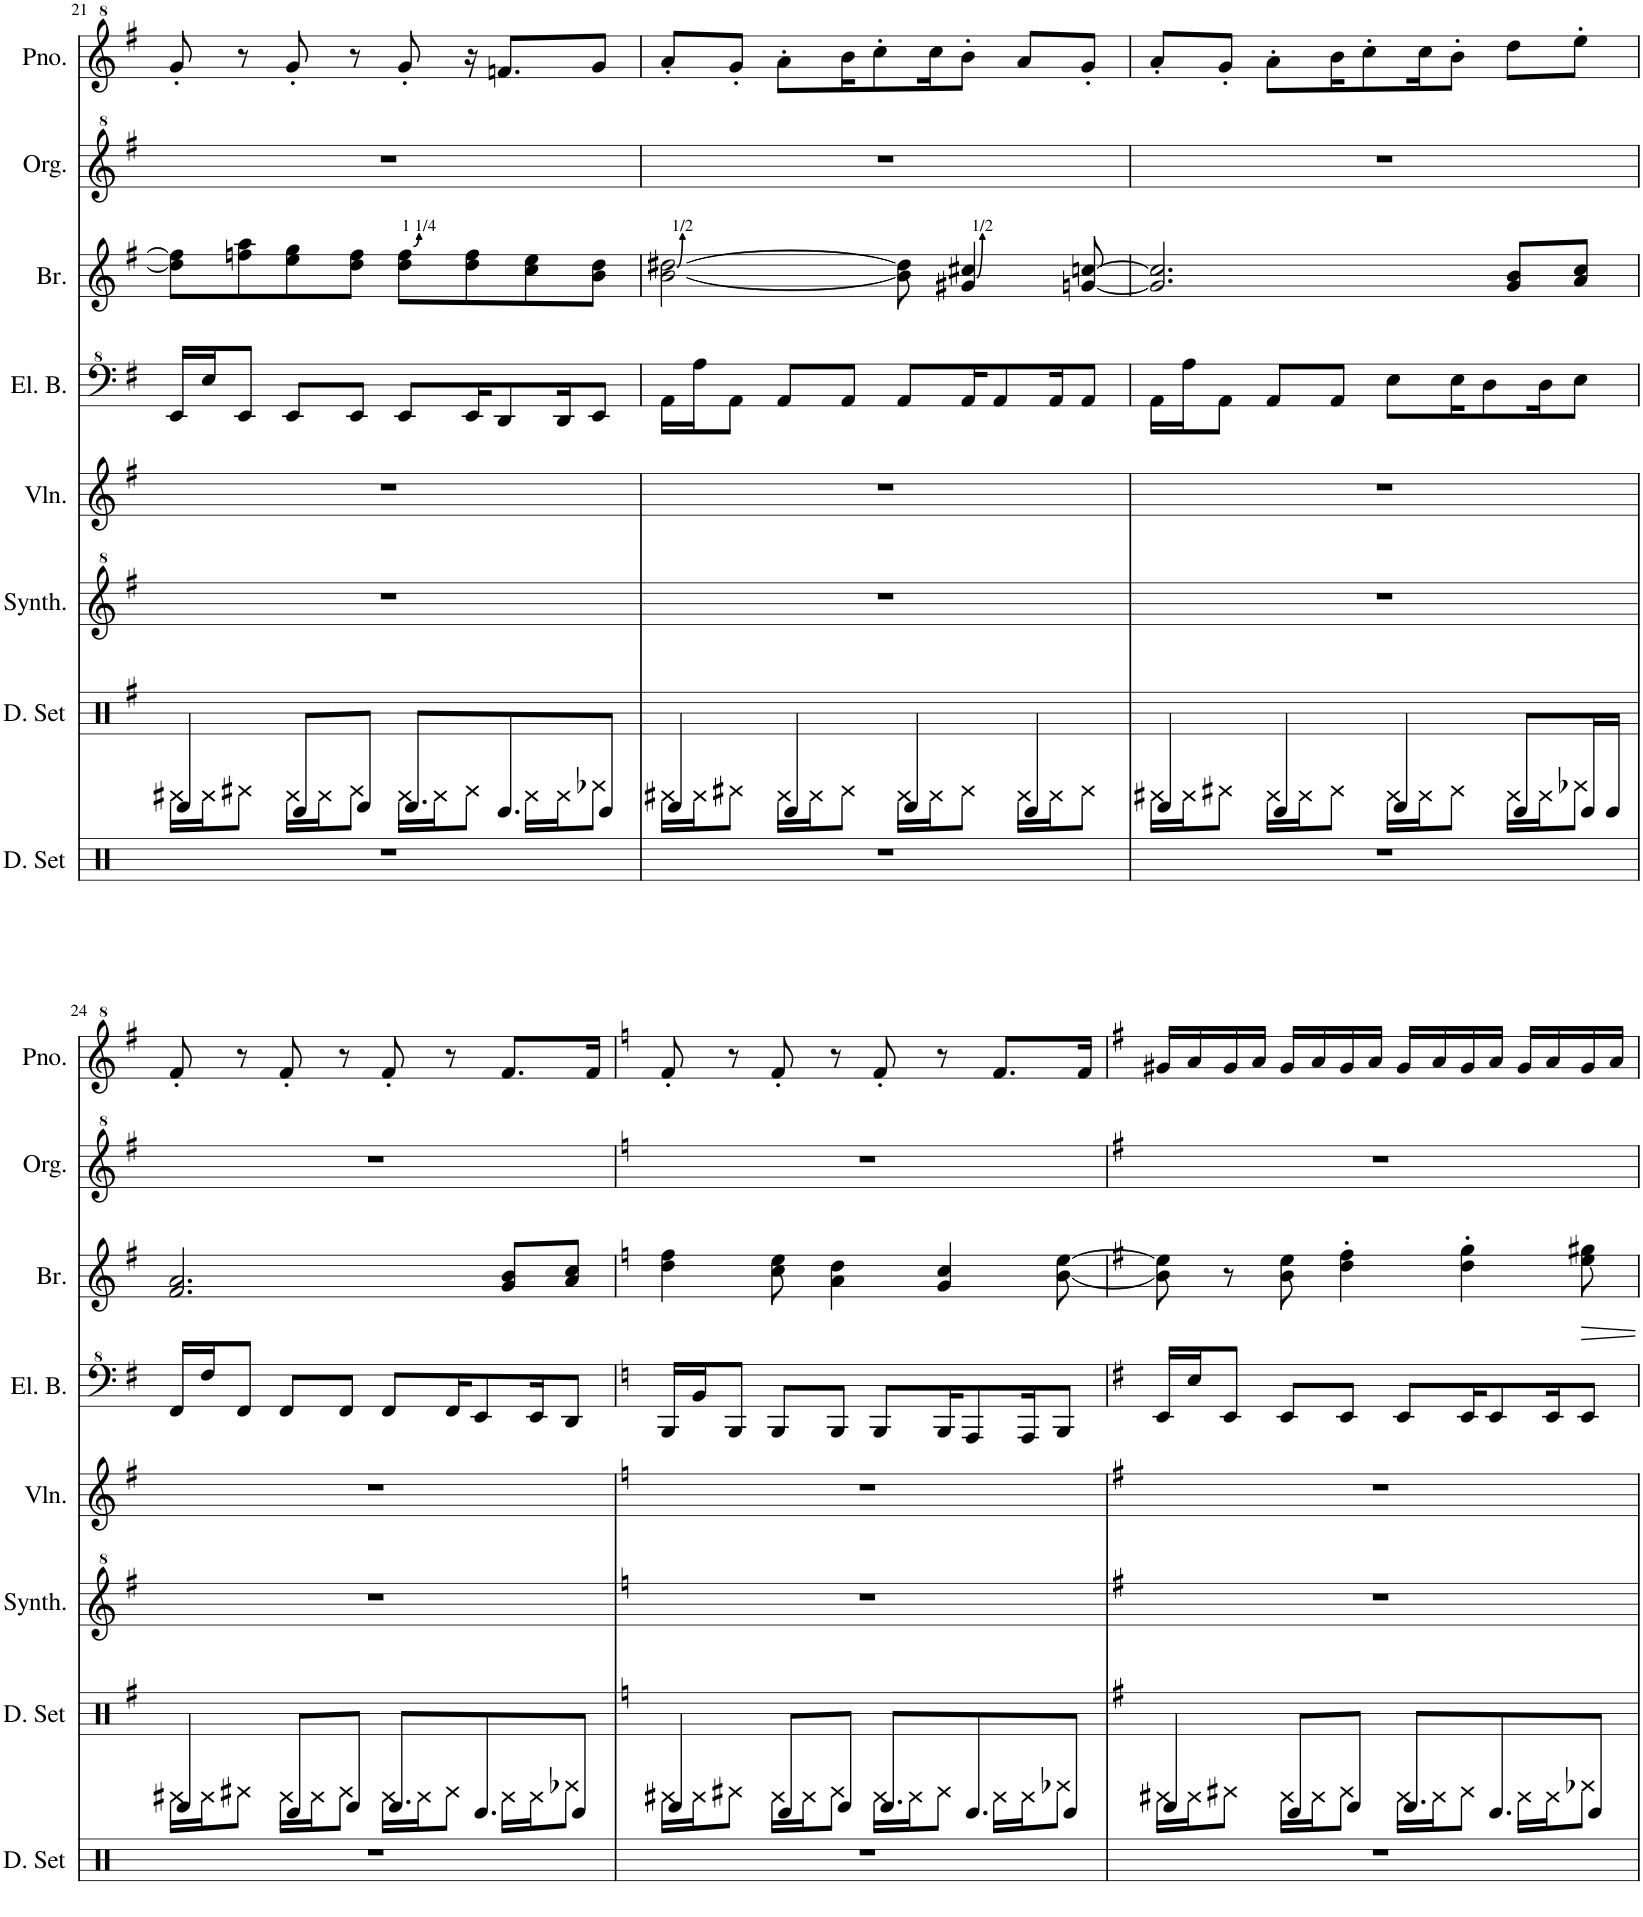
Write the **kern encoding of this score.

**kern	**kern	**kern	**kern	**kern	**kern	**kern	**kern
*part8	*part7	*part6	*part5	*part4	*part3	*part2	*part1
*staff8	*staff7	*staff6	*staff5	*staff4	*staff3	*staff2	*staff1
*I"ドラムセット	*I"ドラムセット	*I"矩形波	*I"ヴァイオリン	*I"エレキベース	*I"金管楽器	*I"オルガン	*I"Piano
*	*	*	*	*	*	*	*I'Pno.
!!LO:PB:g=z
*clefX	*clefX	*clefG^2	*clefG2	*clefF^4	*clefG2	*clefG^2	*clefG^2
*	*	*	*	*Trd7c12	*	*	*
*k[]	*k[f#]	*k[f#]	*k[f#]	*k[f#]	*k[f#]	*k[f#]	*k[f#]
*M4/4	*M4/4	*M4/4	*M4/4	*M4/4	*M4/4	*M4/4	*M4/4
=21	=21	=21	=21	=21	=21	=21	=21
*	*^	*	*	*	*	*	*
1r	4EE/	16GG#X\LL	1r	1r	16E/LL	8dd\] 8ff\]L	1r	8gg'/
.	.	16GG\J	.	.	16e/J	.	.	.
.	.	8AA#X\J	.	.	8E/J	8ffn\ 8aa\	.	8r
.	8DD/L	16GG\LL	.	.	8E/L	8ee\ 8gg\	.	8gg'/
.	.	16GG\J	.	.	.	.	.	.
.	8EE/J	8AA\J	.	.	8E/J	8dd\ 8ff\J	.	8r
.	8.EE/L	16GG\LL	.	.	8E/L	8dd\ 8ff\L	.	8gg'/
.	.	16GG\J	.	.	.	.	.	.
.	.	8AA\J	.	.	16E/K	8dd\ 8ff\	.	16r
.	8.DD/	.	.	.	8D/	.	.	8.ffn/L
.	.	16GG\LL	.	.	.	8cc\ 8ee\	.	.
.	.	16GG\J	.	.	16D/K	.	.	.
.	8DD/J	8BB-X\J	.	.	8E/J	8b\ 8dd\J	.	8gg/J
=22	=22	=22	=22	=22	=22	=22	=22	=22
1r	4EE/	16GG#X\LL	1r	1r	16A\LL	[2b\ [2dd#X\	1r	8aa'/L
.	.	16GG\J	.	.	16a\J	.	.	.
.	.	8AA#X\J	.	.	8A\J	.	.	8gg'/J
.	4DD/	16GG\LL	.	.	8A/L	.	.	8aa'\L
.	.	16GG\J	.	.	.	.	.	.
.	.	8AA\J	.	.	8A/J	.	.	16bb\K
.	.	.	.	.	.	.	.	8ccc'\
.	4EE/	16GG\LL	.	.	8A/L	8b\] 8dd#\]	.	.
.	.	16GG\J	.	.	.	.	.	16ccc\K
.	.	8AA\J	.	.	16A/K	4g#X/ 4cc#X/	.	8bb'\J
.	.	.	.	.	8A/	.	.	.
.	4DD/	16GG\LL	.	.	.	.	.	8aa/L
.	.	16GG\J	.	.	16A/K	.	.	.
.	.	8AA\J	.	.	8A/J	[8gn/ [8ccn/	.	8gg'/J
=23	=23	=23	=23	=23	=23	=23	=23	=23
1r	4EE/	16GG#X\LL	1r	1r	16A\LL	2.g/] 2.cc/]	1r	8aa'/L
.	.	16GG\J	.	.	16a\J	.	.	.
.	.	8AA#X\J	.	.	8A\J	.	.	8gg'/J
.	4DD/	16GG\LL	.	.	8A/L	.	.	8aa'\L
.	.	16GG\J	.	.	.	.	.	.
.	.	8AA\J	.	.	8A/J	.	.	16bb\K
.	.	.	.	.	.	.	.	8ccc'\
.	4EE/	16GG\LL	.	.	8e\L	.	.	.
.	.	16GG\J	.	.	.	.	.	16ccc\K
.	.	8AA\J	.	.	16e\K	.	.	8bb'\J
.	.	.	.	.	8d\	.	.	.
.	8DD/L	16GG\LL	.	.	.	8g/ 8b/L	.	8ddd\L
.	.	16GG\J	.	.	16d\K	.	.	.
.	16DD/L	8BB-X\J	.	.	8e\J	8a/ 8cc/J	.	8eee'\J
.	16DD/JJ	.	.	.	.	.	.	.
!!LO:LB:g=z
=24	=24	=24	=24	=24	=24	=24	=24	=24
1r	4EE/	16GG#X\LL	1r	1r	16F#/LL	2.f#/ 2.a/	1r	8ff#'/
.	.	16GG\J	.	.	16f#/J	.	.	.
.	.	8AA#X\J	.	.	8F#/J	.	.	8r
.	8DD/L	16GG\LL	.	.	8F#/L	.	.	8ff#'/
.	.	16GG\J	.	.	.	.	.	.
.	8EE/J	8AA\J	.	.	8F#/J	.	.	8r
.	8.EE/L	16GG\LL	.	.	8F#/L	.	.	8ff#'/
.	.	16GG\J	.	.	.	.	.	.
.	.	8AA\J	.	.	16F#/K	.	.	8r
.	8.DD/	.	.	.	8E/	.	.	.
.	.	16GG\LL	.	.	.	8g/ 8b/L	.	8.ff#/L
.	.	16GG\J	.	.	16E/K	.	.	.
.	8DD/J	8BB-X\J	.	.	8D/J	8a/ 8cc/J	.	.
.	.	.	.	.	.	.	.	16ff#/Jk
=25	=25	=25	=25	=25	=25	=25	=25	=25
*	*k[]	*	*k[]	*k[]	*k[]	*k[]	*k[]	*k[]
1r	4EE/	16GG#X\LL	1r	1r	16BB/LL	4dd\ 4ff\	1r	8ff'/
.	.	16GG\J	.	.	16B/J	.	.	.
.	.	8AA#X\J	.	.	8BB/J	.	.	8r
.	8DD/L	16GG\LL	.	.	8BB/L	8cc\ 8ee\	.	8ff'/
.	.	16GG\J	.	.	.	.	.	.
.	8EE/J	8AA\J	.	.	8BB/J	4a\ 4dd\	.	8r
.	8.EE/L	16GG\LL	.	.	8BB/L	.	.	8ff'/
.	.	16GG\J	.	.	.	.	.	.
.	.	8AA\J	.	.	16BB/K	4g/ 4cc/	.	8r
.	8.DD/	.	.	.	8AA/	.	.	.
.	.	16GG\LL	.	.	.	.	.	8.ff/L
.	.	16GG\J	.	.	16AA/K	.	.	.
.	8DD/J	8BB-X\J	.	.	8BB/J	[8b\ [8ee\	.	.
.	.	.	.	.	.	.	.	16ff/Jk
=26	=26	=26	=26	=26	=26	=26	=26	=26
*	*k[f#]	*	*k[f#]	*k[f#]	*k[f#]	*k[f#]	*k[f#]	*k[f#]
1r	4EE/	16GG#X\LL	1r	1r	16E/LL	8b\] 8ee\]	1r	16gg#X/LL
.	.	16GG\J	.	.	16e/J	.	.	16aa/
.	.	8AA#X\J	.	.	8E/J	8r	.	16gg#/
.	.	.	.	.	.	.	.	16aa/JJ
.	8DD/L	16GG\LL	.	.	8E/L	8b\ 8ee\	.	16gg#/LL
.	.	16GG\J	.	.	.	.	.	16aa/
.	8EE/J	8AA\J	.	.	8E/J	4dd\' 4ff#\'	.	16gg#/
.	.	.	.	.	.	.	.	16aa/JJ
.	8.EE/L	16GG\LL	.	.	8E/L	.	.	16gg#/LL
.	.	16GG\J	.	.	.	.	.	16aa/
.	.	8AA\J	.	.	16E/K	4dd\' 4gg\'	.	16gg#/
.	8.DD/	.	.	.	8E/	.	.	16aa/JJ
.	.	16GG\LL	.	.	.	.	.	16gg#/LL
.	.	16GG\J	.	.	16E/K	.	.	16aa/
.	8DD/J	8BB-X\J	.	.	8E/J	8ee\ 8gg#X\	.	16gg#/
.	.	.	.	.	.	.	.	16aa/JJ
*	*v	*v	*	*	*	*	*	*
=	=	=	=	=	=	=	=
*-	*-	*-	*-	*-	*-	*-	*-
